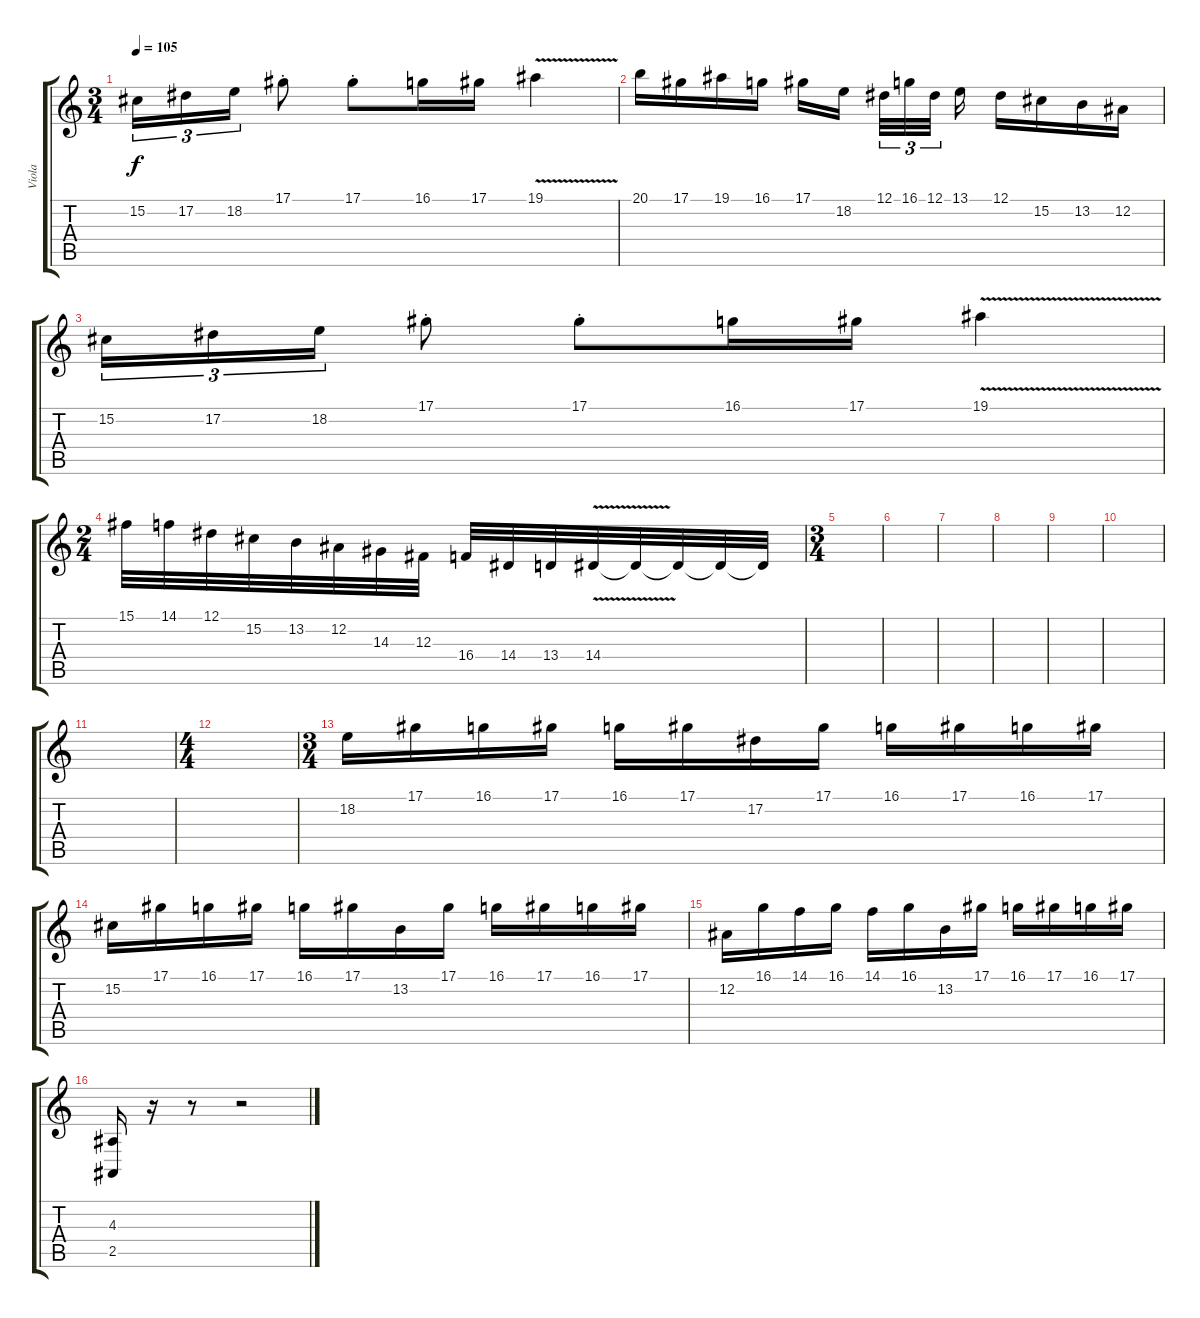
\track ("Viola" "Viola") {instrument viola}
\staff {score tabs}
\tuning (Eb4 Bb3 Gb3 Db3 Ab2 Eb2) {hide}
\ts (3 4)
\tempo 105
\clef g2
\ks c
15.2.16{tu (3 2) dy f} 17.2.16{tu (3 2)} 18.2.16{tu (3 2)} 17.1{st}.8 17.1{st}.8 16.1.16 17.1.16 19.1{v}.4 |
20.1.16 17.1.16 19.1.16 16.1.16 17.1.16 18.2.16 12.1.32{tu (3 2)} 16.1.32{tu (3 2)} 12.1.32{tu (3 2)} 13.1.16 12.1.16 15.2.16 13.2.16 12.2.16 |
15.2.16{tu (3 2)} 17.2.16{tu (3 2)} 18.2.16{tu (3 2)} 17.1{st}.8 17.1{st}.8 16.1.16 17.1.16 19.1{v}.4 |
\ts (2 4)
15.1.32 14.1.32 12.1.32 15.2.32 13.2.32 12.2.32 14.3.32 12.3.32 16.4.32 14.4.32 13.4.32 14.4{v}.32 14.4{t}.32 14.4{t}.32 14.4{t}.32 14.4{t}.32 |
\ts (3 4)
|
|
|
|
|
|
|
\ts (4 4)
|
\ts (3 4)
18.2.16 17.1.16 16.1.16 17.1.16 16.1.16 17.1.16 17.2.16 17.1.16 16.1.16 17.1.16 16.1.16 17.1.16 |
15.2.16 17.1.16 16.1.16 17.1.16 16.1.16 17.1.16 13.2.16 17.1.16 16.1.16 17.1.16 16.1.16 17.1.16 |
12.2.16 16.1.16 14.1.16 16.1.16 14.1.16 16.1.16 13.2.16 17.1.16 16.1.16 17.1.16 16.1.16 17.1.16 |
(4.3 2.5).16 r.16 r.8 r.2
